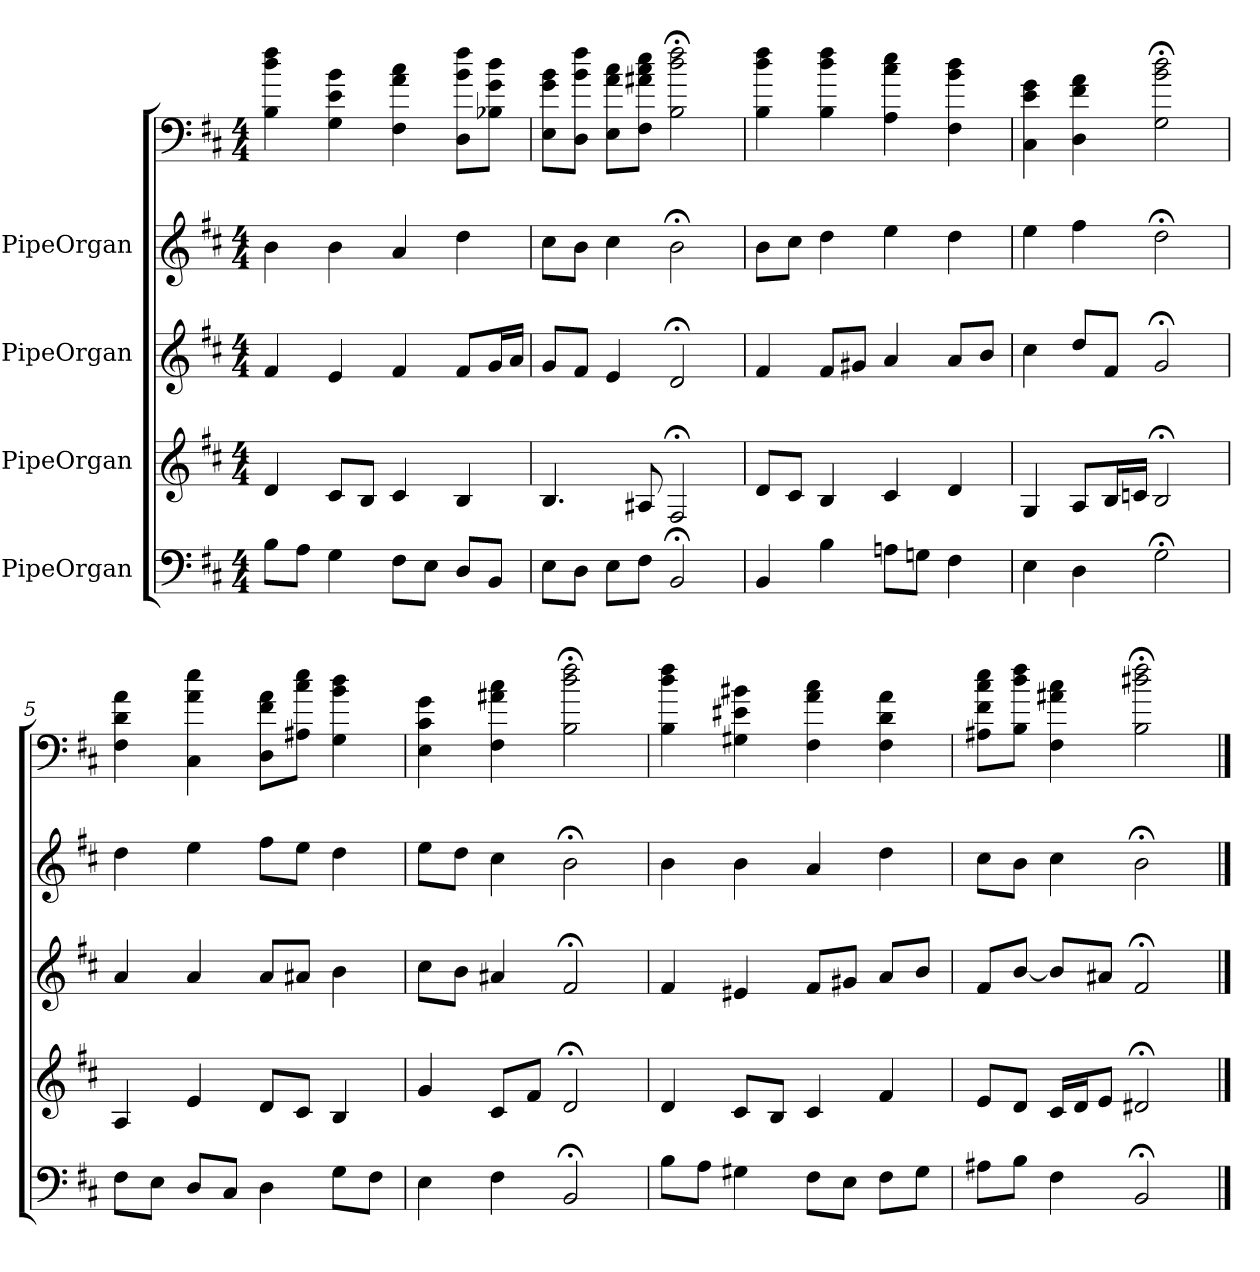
**kern	**kern	**kern	**kern	**kern
*part5	*part4	*part3	*part2	*part1
*staff5	*staff4	*staff3	*staff2	*staff1
*I"PipeOrgan	*I"PipeOrgan	*I"PipeOrgan	*I"PipeOrgan	*
*k[f#c#]	*k[f#c#]	*k[f#c#]	*k[f#c#]	*k[f#c#]
*b:	*b:	*b:	*b:	*b:
*M4/4	*M4/4	*M4/4	*M4/4	*M4/4
*MM60	*MM60	*MM60	*MM60	*MM60
=1	=1	=1	=1	=1
8BL	4d	4f#	4b	4B 4dd 4ff#
8AJ	.	.	.	.
4G	8c#L	4e	4b	4G 4e 4b
.	8BJ	.	.	.
8F#L	4c#	4f#	4a	4F# 4a 4cc#
8EJ	.	.	.	.
8DL	4B	8f#L	4dd	8D 8b 8ff#L
8BBJ	.	16gL	.	8B-X 8g 8ddJ
.	.	16aJJ	.	.
=2	=2	=2	=2	=2
8EL	4.B	8gL	8cc#L	8E 8g 8bL
8DJ	.	8f#J	8bJ	8D 8b 8ff#J
8EL	.	4e	4cc#	8E 8a 8cc#L
8F#J	8A#X	.	.	8F# 8a#X 8cc# 8eeJ
2BB;<	2F#;<	2d;<	2b;<	2B;< 2dd;< 2ff#;<
=3	=3	=3	=3	=3
4BB	8dL	4f#	8bL	4B 4dd 4ff#
.	8c#J	.	8cc#J	.
4B	4B	8f#L	4dd	4B 4dd 4ff#
.	.	8g#XJ	.	.
8AnL	4c#	4a	4ee	4A 4cc# 4ee
8GnJ	.	.	.	.
4F#	4d	8aL	4dd	4F# 4b 4dd
.	.	8bJ	.	.
=4	=4	=4	=4	=4
4E	4G	4cc#	4ee	4C# 4e 4g
4D	8AL	8ddL	4ff#	4D 4f# 4a
.	16BL	8f#J	.	.
.	16cnJJ	.	.	.
2G;<	2B;<	2g;<	2dd;<	2G;< 2b;< 2dd;<
=5	=5	=5	=5	=5
8F#L	4A	4a	4dd	4F# 4d 4a
8EJ	.	.	.	.
8DL	4e	4a	4ee	4C# 4a 4ee
8C#J	.	.	.	.
4D	8dL	8aL	8ff#L	8D 8f# 8aL
.	8c#J	8a#XJ	8eeJ	8A#X 8cc# 8eeJ
8GL	4B	4b	4dd	4G 4b 4dd
8F#J	.	.	.	.
=6	=6	=6	=6	=6
4E	4g	8cc#L	8eeL	4E 4c# 4g
.	.	8bJ	8ddJ	.
4F#	8c#L	4a#X	4cc#	4F# 4a#X 4cc#
.	8f#J	.	.	.
2BB;<	2d;<	2f#;<	2b;<	2B;< 2dd;< 2ff#;<
=7	=7	=7	=7	=7
8BL	4d	4f#	4b	4B 4dd 4ff#
8AJ	.	.	.	.
4G#X	8c#L	4e#X	4b	4G#X 4e#X 4b#X
.	8BJ	.	.	.
8F#L	4c#	8f#L	4a	4F# 4a 4cc#
8EJ	.	8g#XJ	.	.
8F#L	4f#	8aL	4dd	4F# 4d 4a
8G#J	.	8bJ	.	.
=8	=8	=8	=8	=8
8A#XL	8eL	8f#L	8cc#L	8A#X 8f# 8cc# 8eeL
8BJ	8dJ	[8bJ	8bJ	8B 8dd 8ff#J
4F#	16c#LL	8bL]	4cc#	4F# 4a#X 4cc#
.	16dJ	.	.	.
.	8eJ	8a#XJ	.	.
2BB;<	2d#X;<	2f#;<	2b;<	2B;< 2dd#X;< 2ff#;<
==	==	==	==	==
*-	*-	*-	*-	*-
